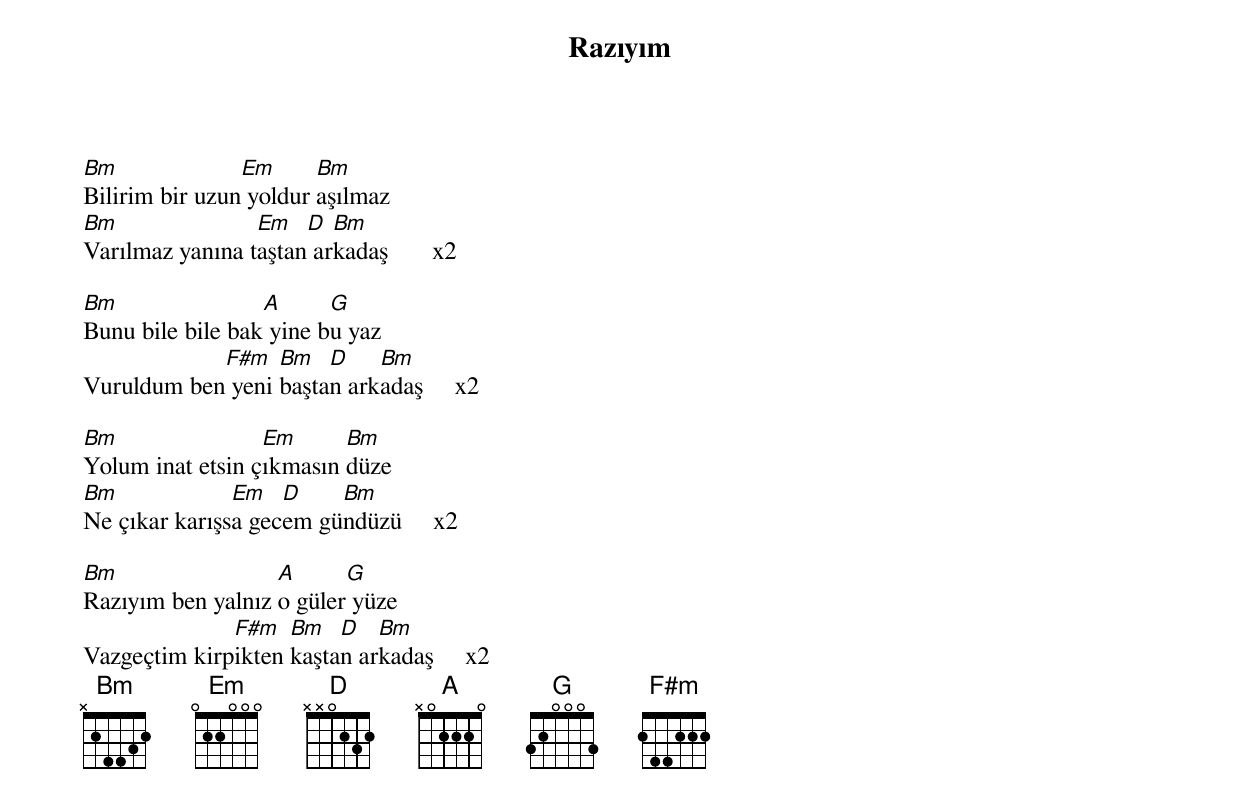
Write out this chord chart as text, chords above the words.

{title: Razıyım}
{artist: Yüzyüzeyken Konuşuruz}

Bm              Em      Bm
Bilirim bir uzun yoldur aşılmaz
Bm               Em   D  Bm
Varılmaz yanına taştan arkadaş       x2

Bm                A      G
Bunu bile bile bak yine bu yaz
            F#m   Bm   D    Bm
Vuruldum ben yeni baştan arkadaş     x2

Bm                Em      Bm
Yolum inat etsin çıkmasın düze
Bm             Em   D    Bm
Ne çıkar karışsa gecem gündüzü     x2

Bm                 A      G
Razıyım ben yalnız o güler yüze
              F#m   Bm   D   Bm
Vazgeçtim kirpikten kaştan arkadaş     x2
